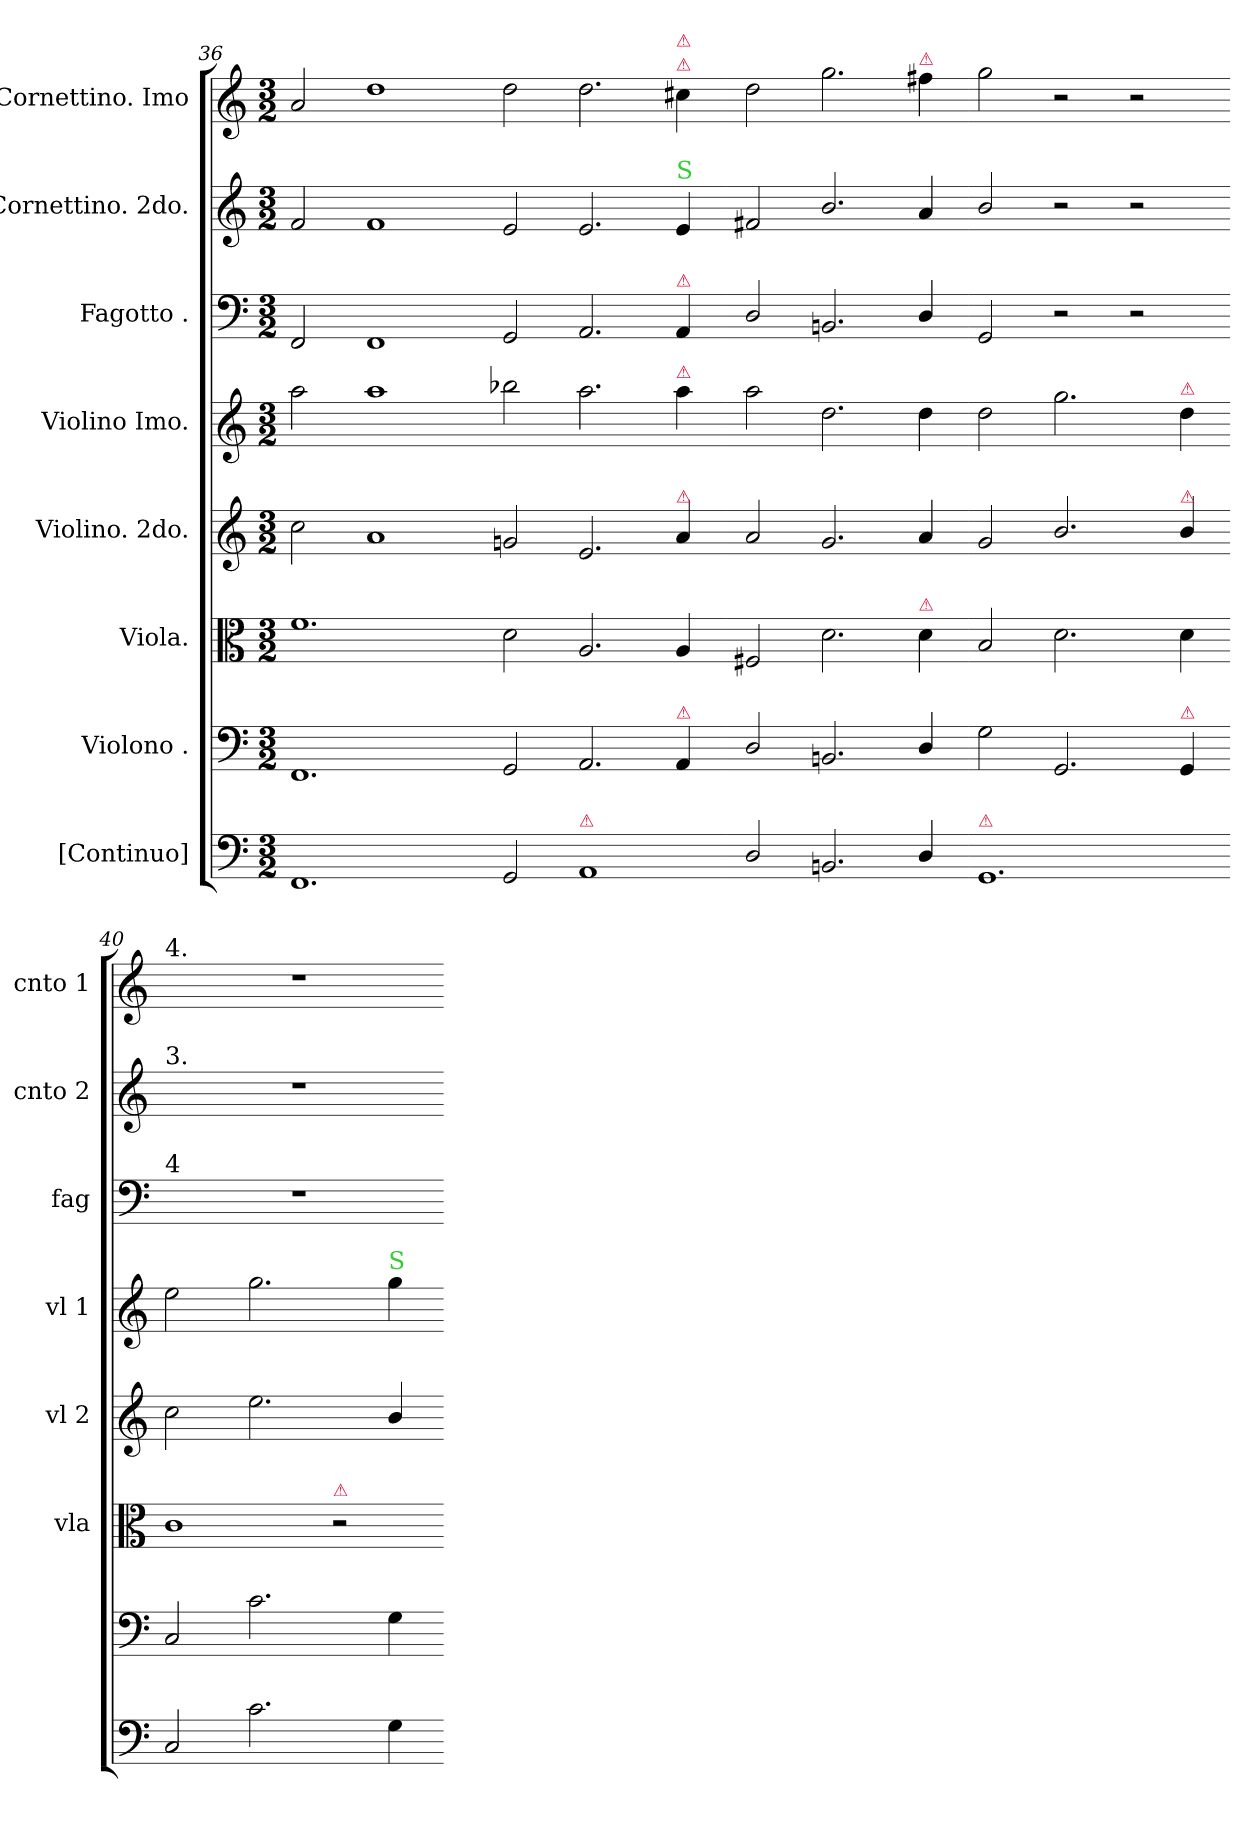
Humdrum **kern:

**kern	**kern	**kern	**kern	**kern	**kern	**kern	**kern
*part8	*part7	*part6	*part5	*part4	*part3	*part2	*part1
*staff8	*staff7	*staff6	*staff5	*staff4	*staff3	*staff2	*staff1
*I"[Continuo]	*I"Violono .	*I"Viola.	*I"Violino. 2do.	*I"Violino Imo.	*I"Fagotto .	*I"Cornettino. 2do.	*I"Cornettino. Imo
*	*	*I'vla	*I'vl 2	*I'vl 1	*I'fag	*I'cnto 2	*I'cnto 1
*clefF4	*clefF4	*clefC3	*clefG2	*clefG2	*clefF4	*clefG2	*clefG2
*k[]	*k[]	*k[]	*k[]	*k[]	*k[]	*k[]	*k[]
*C:	*C:	*C:	*C:	*C:	*C:	*C:	*C:
*M3/2	*M3/2	*M3/2	*M3/2	*M3/2	*M3/2	*M3/2	*M3/2
=36	=36	=36	=36	=36	=36	=36	=36
1.FF	1.FF	1.f	2cc\	2aa\	2FF/	2f/	2a/
.	.	.	1a	1aa	1FF	1f	1dd
=37-	=37-	=37-	=37-	=37-	=37-	=37-	=37-
2GG/	2GG/	2d\	2gn/	2bb-X\	2GG/	2e/	2dd\
!LO:TX:a:color=crimson:t=⚠	!	!	!	!	!	!	!
1AA	2.AA/	2.A/	2.e/	2.aa\	2.AA/	2.e/	2.dd\
!	!	!	!	!	!	!	!LO:TX:a:color=crimson:t=⚠
!	!	!	!	!	!	!	!LO:TX:a:color=crimson:t=⚠
!	!	!	!	!	!	!LO:TX:a:color=limegreen:t=S	!
!	!	!	!	!	!LO:TX:a:color=crimson:t=⚠	!	!
!	!	!	!	!LO:TX:a:color=crimson:t=⚠	!	!	!
!	!	!	!LO:TX:a:color=crimson:t=⚠	!	!	!	!
!	!LO:TX:a:color=crimson:t=⚠	!	!	!	!	!	!
.	4AA/	4A/	4a/	4aa\	4AA/	4e/	4cc#X\
=38-	=38-	=38-	=38-	=38-	=38-	=38-	=38-
2D/	2D/	2F#X/	2a/	2aa\	2D/	2f#X/	2dd\
2.BBn/	2.BBn/	2.d\	2.g/	2.dd\	2.BBn/	2.b/	2.gg\
!	!	!	!	!	!	!	!LO:TX:a:color=crimson:t=⚠
!	!	!LO:TX:a:color=crimson:t=⚠	!	!	!	!	!
4D/	4D/	4d\	4a/	4dd\	4D/	4a/	4ff#X\
=39-	=39-	=39-	=39-	=39-	=39-	=39-	=39-
!LO:TX:a:color=crimson:t=⚠	!	!	!	!	!	!	!
1.GG	2G\	2B/	2g/	2dd\	2GG/	2b/	2gg\
.	2.GG/	2.d\	2.b/	2.gg\	2r	2r	2r
.	.	.	.	.	2r	2r	2r
!	!	!	!	!LO:TX:a:color=crimson:t=⚠	!	!	!
!	!	!	!LO:TX:a:color=crimson:t=⚠	!	!	!	!
!	!LO:TX:a:color=crimson:t=⚠	!	!	!	!	!	!
.	4GG/	4d\	4b/	4dd\	.	.	.
=40-	=40-	=40-	=40-	=40-	=40-	=40-	=40-
!	!	!	!	!	!	!	!LO:TX:a:t=4.
!	!	!	!	!	!	!LO:TX:a:t=3.	!
!	!	!	!	!	!LO:TX:a:t=4	!	!
2C/	2C/	1c	2cc\	2ee\	1.r	1.r	1.r
2.c\	2.c\	.	2.ee\	2.gg\	.	.	.
!	!	!LO:TX:a:color=crimson:t=⚠	!	!	!	!	!
.	.	2r	.	.	.	.	.
!	!	!	!	!LO:TX:a:color=limegreen:t=S	!	!	!
4G\	4G\	.	4b/	4gg\	.	.	.
=-	=-	=-	=-	=-	=-	=-	=-
*-	*-	*-	*-	*-	*-	*-	*-
